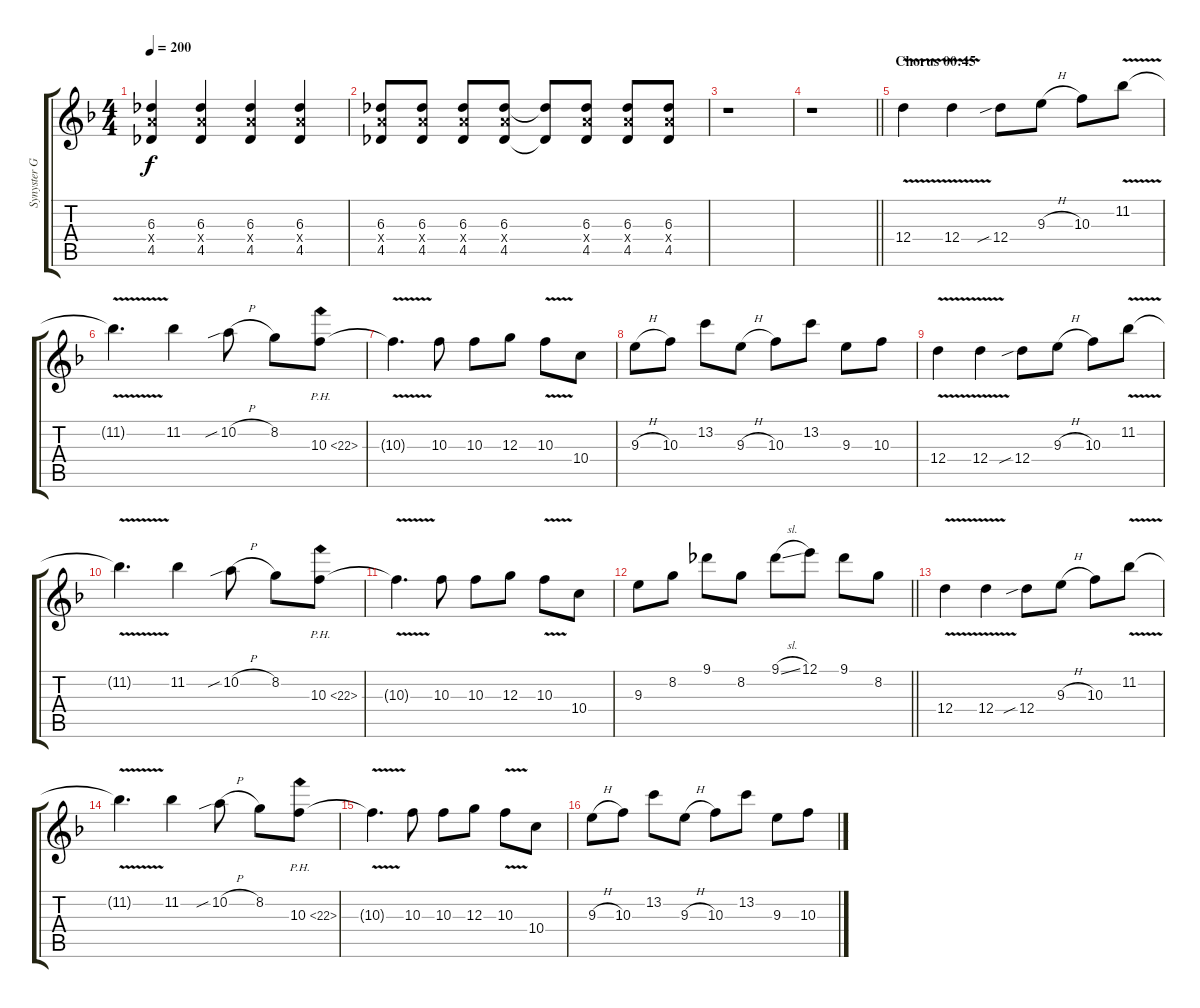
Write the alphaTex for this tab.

\track ("Synyster Gates (Lead)" "Synyster G") {instrument overdrivenguitar}
\staff {score tabs}
\tuning (E4 B3 G3 D3 A2 D2) {hide}
\ts (4 4)
\tempo 200
\clef g2
\ks f
(6.3 7.4{x} 4.5).4{dy f} (6.3 7.4{x} 4.5).4 (6.3 7.4{x} 4.5).4 (6.3 7.4{x} 4.5).4 |
(6.3 7.4{x} 4.5).8 (6.3 7.4{x} 4.5).8 (6.3 7.4{x} 4.5).8 (6.3 7.4{x} 4.5).8 (6.3{t} 4.5{t}).8 (6.3 7.4{x} 4.5).8 (6.3 7.4{x} 4.5).8 (6.3 7.4{x} 4.5).8 |
r.1 |
\barLineRight lightlight
r.1 |
\section ("" "Chorus 00:45")
12.4{v}.4 12.4{v}.4 12.4{sib}.8 9.3{h}.8 10.3.8 11.2{v}.8 |
11.2{v t}.4{d} 11.2.4 10.2{sib h}.8 8.2.8 10.3{ph 12}.8 |
10.3{v t}.4{d} 10.3.8 10.3.8 12.3.8 10.3{v}.8 10.4.8 |
9.3{h}.8 10.3.8 13.2.8 9.3{h}.8 10.3.8 13.2.8 9.3.8 10.3.8 |
12.4{v}.4 12.4{v}.4 12.4{sib}.8 9.3{h}.8 10.3.8 11.2{v}.8 |
11.2{v t}.4{d} 11.2.4 10.2{sib h}.8 8.2.8 10.3{ph 12}.8 |
10.3{v t}.4{d} 10.3.8 10.3.8 12.3.8 10.3{v}.8 10.4.8 |
\barLineRight lightlight
9.3.8 8.2.8 9.1.8 8.2.8 9.1{sl}.8 12.1.8 9.1.8 8.2.8 |
\section ("" "")
12.4{v}.4 12.4{v}.4 12.4{sib}.8 9.3{h}.8 10.3.8 11.2{v}.8 |
11.2{v t}.4{d} 11.2.4 10.2{sib h}.8 8.2.8 10.3{ph 12}.8 |
10.3{v t}.4{d} 10.3.8 10.3.8 12.3.8 10.3{v}.8 10.4.8 |
9.3{h}.8 10.3.8 13.2.8 9.3{h}.8 10.3.8 13.2.8 9.3.8 10.3.8
